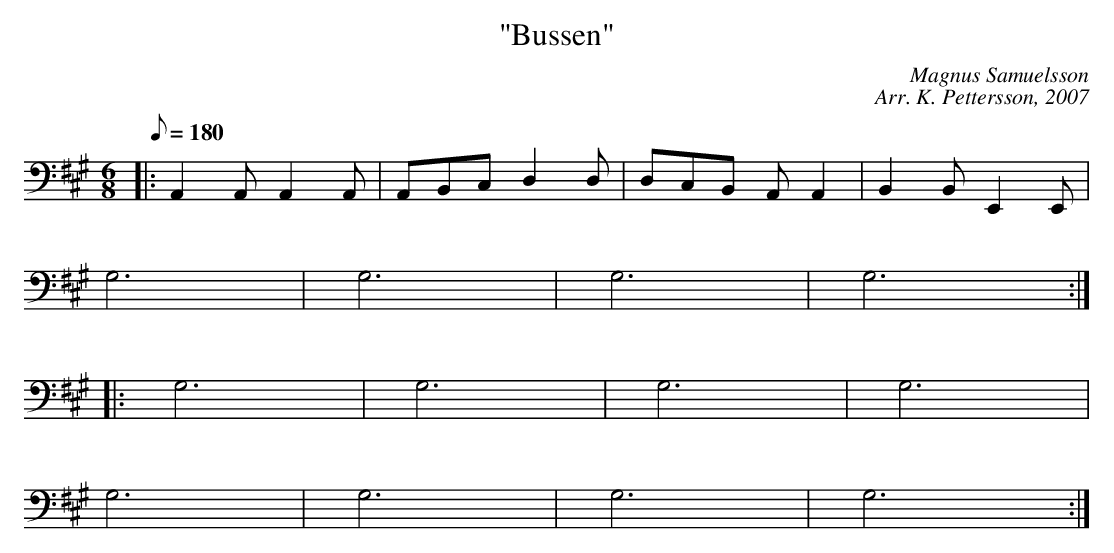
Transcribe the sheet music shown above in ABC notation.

X:1
T: "Bussen"
C: Magnus Samuelsson
C: Arr. K. Pettersson, 2007
M: 6/8
L: 1/8
K: A
Q: 180
K: bass
|: A,,2A,, A,,2A,, | A,,B,,C, D,2D, | D,C,B,, A,,A,,2 | B,,2B,, E,,2E,, |
G,6 | G,6 | G,6| G,6 :|
|: G,6 | G,6 | G,6| G,6 |
G,6 | G,6 | G,6| G,6 :|
